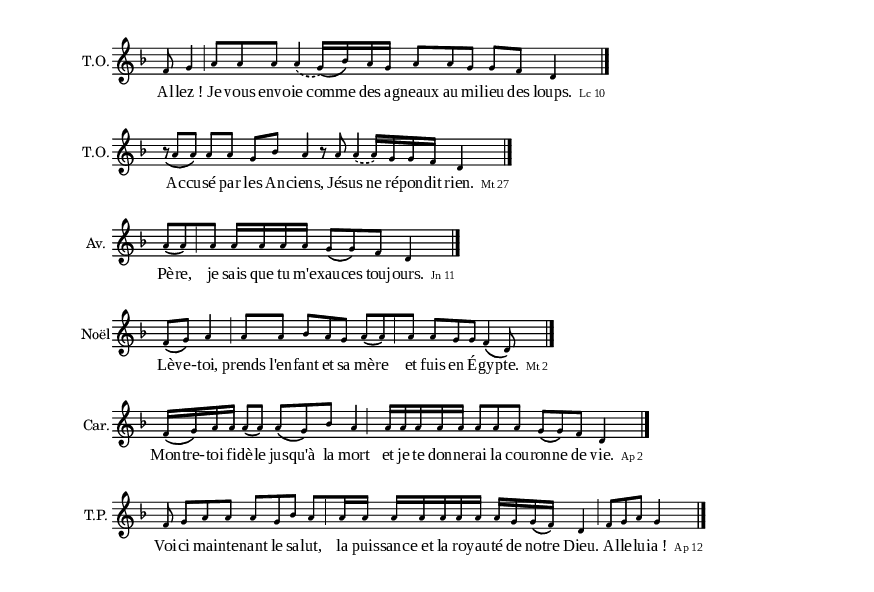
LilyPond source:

\version "2.10.0"
\include "definitions.ly"

%\markup { psaume 34}

\relative a' { 
	\new Staff {
		\cadenzaOn
		\key f \major
		\set Staff.instrumentName = \markup{ \center-align {T.O.} }
		
		f8 g4 \cesure \times 2/3 {a8[ a a]}
		\slurDashed
		a4( g16[)\( bes\) a g] 
		\times 2/3 {a8[ a g]} g[ f] d4
		
		
		
		\endBar
	}

	\addlyrics {
		Al -- "lez !" Je vous envo -- ie com -- me des a -- gneaux au mi -- lieu des loups.
 		\markup { \citation #"Lc 10" } }
	
	
}
\relative a' { 
	\new Staff {
		\cadenzaOn
		\key f \major
		\set Staff.instrumentName = \markup{ \center-align {T.O.} }
		
		\times 2/3 { r8_\( a[  a\)] } a[ a] g[ bes] a4 r8 a
		\slurDashed
		a4( a16)[ g g f] d4
		
		
		
		\endBar
	}

	\addlyrics {
		Ac -- cu -- sé par les An -- ciens, Jés -- us ne ré -- pon -- dit rien.
 		\markup { \citation #"Mt 27" } }
	
	
}
\relative a' { 
	\new Staff {
		\cadenzaOn
		\key f \major
		\set Staff.instrumentName = \markup{ \center-align {Av.} }
		\times 2/3 { a8[\( a\)\cesure \pespace a] } 
		a16[ a a a]
		\times 2/3 { g8[\( g\) f] }
		d4
		\endBar
	}

	\addlyrics {
		Pè -- re, je sais que tu m'e -- xau -- ces touj -- ours.
 		\markup { \citation #"Jn 11" } }
	
	
}
\relative a' { 
	\new Staff {
		\cadenzaOn
		\key f \major
		\set Staff.instrumentName = \markup{ \center-align { Noël} }
		f8[\( g\)]  a4 \cesure
		a8[ a]  \times 2/3 { bes[ a g] }
		\times 2/3 { a[\( a\) \cesure \pespace a] } 
		\times 2/3 { a[ g g] }  \times 2/3 { f4\( d8\) }
		\endBar
	}

	\addlyrics {
		Lè -- ve- -- toi, prends l'en -- fant et sa mè -- re et fuis en É -- gy -- pte.
 		\markup { \citation #"Mt 2" } }
	
	
}
\relative a' { 
	\new Staff {
		\cadenzaOn
		\key f \major
		\set Staff.instrumentName = \markup{ \center-align {Car.} }
		
		f16[\( g\) a a] a8[\( a\)] \times 2/3 { a[\( g\) bes] } a4
		\cesure \pespace \times 2/5 {a16[a a a a]} 
\times 2/3 { a8[ a  a] } \times 2/3 { g[\( g\) f] } d4
		
		
		
		\endBar
	}

	\addlyrics {
		Mon -- tre- -- toi fi -- dè -- le jus -- qu'à  la mort et je te don -- ne -- rai la cou -- ron -- ne de vie.
 		\markup { \citation #"Ap 2" } }
	
	
}
\relative a' { 
	\new Staff {
		\cadenzaOn
		\key f \major
		\set Staff.instrumentName = \markup{ \center-align {T.P.} }
		f8 \times 2/3 { g[ a a] } \times 2/3 { a[ g bes] }
		a8[\cesure \pespace a16 a]  \times 2/5 {a16[a a a a]}
		a16[ g g\( f\)]  d4  \cesure \times 2/3 {f8[ g a]} g4
		\endBar
	}

	\addlyrics {
		Voi -- ci mai -- nte -- nant le sa -- lut, la puis -- sanc -- "e et" la ro -- yau -- té de no -- tre Dieu. A -- lle -- lu -- "ia !"
 		\markup { \citation #"Ap 12" } }
	
	
}

